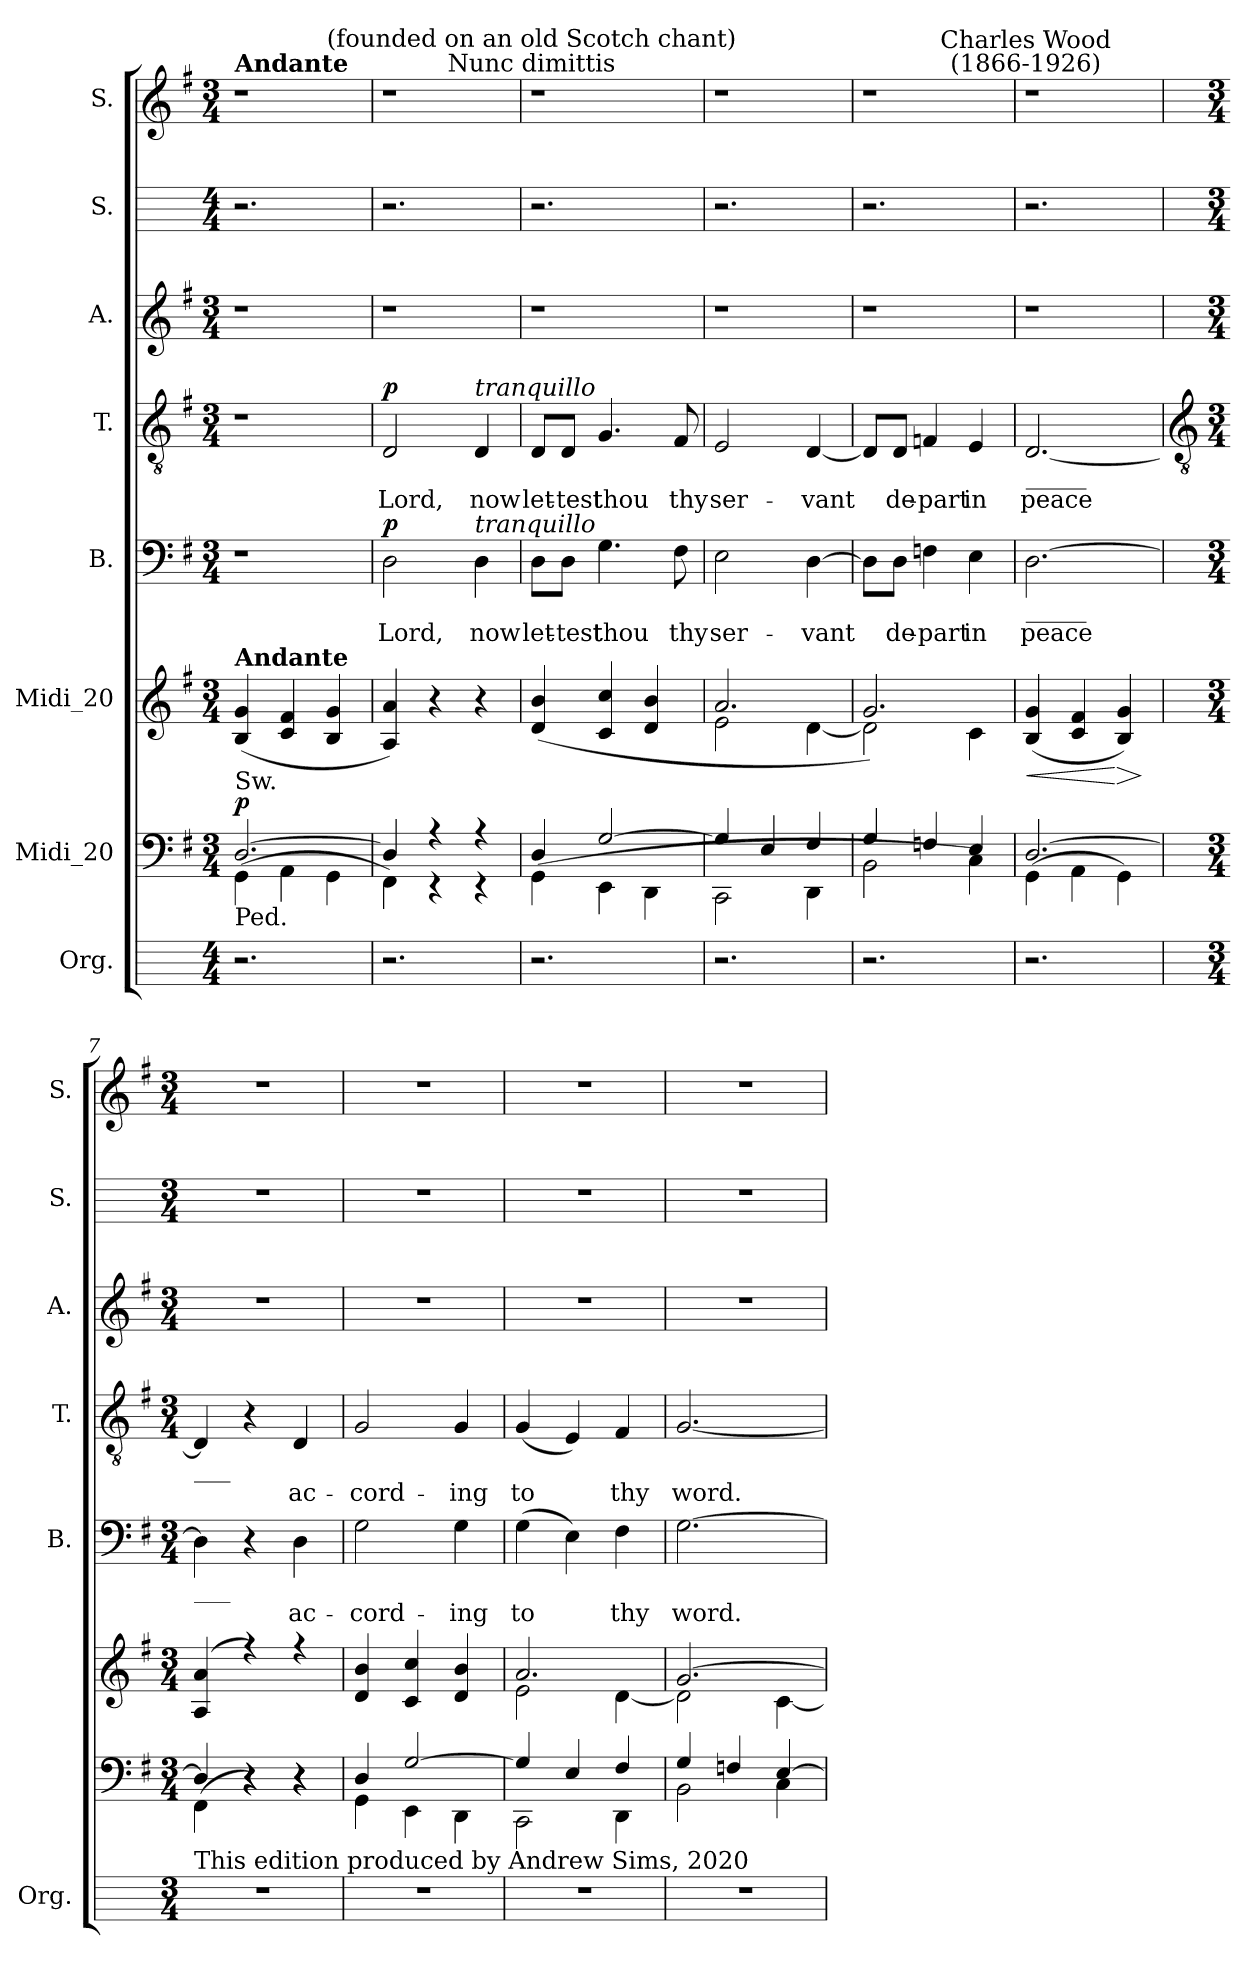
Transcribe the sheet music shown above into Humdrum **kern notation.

**kern	**kern	**dynam	**kern	**dynam	**kern	**text	**dynam	**kern	**text	**dynam	**kern	**kern	**kern
*part8	*part7	*part7	*part6	*part6	*part5	*part5	*part5	*part4	*part4	*part4	*part3	*part2	*part1
*staff8	*staff7	*staff7	*staff6	*staff6	*staff5	*staff5	*staff5	*staff4	*staff4	*staff4	*staff3	*staff2	*staff1
*I"Org.	*I"Midi_20	*	*I"Midi_20	*	*I"B.	*	*	*I"T.	*	*	*I"A.	*I"S.	*I"S.
*I'Org.	*	*	*	*	*I'B.	*	*	*I'T.	*	*	*I'A.	*I'S.	*I'S.
*	*clefF4	*	*clefG2	*	*clefF4	*	*	*clefGv2	*	*	*clefG2	*	*clefG2
*	*k[f#]	*	*k[f#]	*	*k[f#]	*	*	*k[f#]	*	*	*k[f#]	*	*k[f#]
*	*G:	*	*G:	*	*G:	*	*	*G:	*	*	*G:	*	*G:
*M4/4	*M3/4	*	*M3/4	*	*M3/4	*	*	*M3/4	*	*	*M3/4	*M4/4	*M3/4
=1	=1	=1	=1	=1	=1	=1	=1	=1	=1	=1	=1	=1	=1
*	*^	*	*^	*	*	*	*	*	*	*	*	*	*
*	*	*^	*	*	*	*	*	*	*	*	*	*	*	*	*
!	!	!	!	!	!	!	!	!	!	!	!	!	!	!	!	!LO:TX:a:B:t=Andante
!	!	!	!	!	!LO:TX:a:B:t=Andante	!	!	!	!	!	!	!	!	!	!	!
!	!LO:TX:a:t=Sw.	!	!	!	!	!	!	!	!	!	!	!	!	!	!	!
!	!LO:TX:b:t=Ped.	!	!	!	!	!	!	!	!	!	!	!	!	!	!	!
!	!	!	!	!LO:DY:a	!	!	!	!LO:N:vis=1	!	!	!LO:N:vis=1	!	!	!LO:N:vis=1	!	!LO:N:vis=1
2.r	[2.D/	2.ryy	(<4GG\	p	(>4B/ 4g/	2.ryy	.	2.r	.	.	2.r	.	.	2.r	2.r	2.r
.	.	.	4AA\	.	4c/ 4f#/	.	.	.	.	.	.	.	.	.	.	.
.	.	.	4GG\	.	4B/ 4g/	.	.	.	.	.	.	.	.	.	.	.
=2	=2	=2	=2	=2	=2	=2	=2	=2	=2	=2	=2	=2	=2	=2	=2	=2
!	!	!	!	!	!	!	!	!	!LO:LY:b	!LO:DY:b	!	!LO:LY:b	!LO:DY:b	!LO:N:vis=1	!	!LO:N:vis=1
2.r	4D/]	2.ryy	4FF#\)	.	4A/ 4a/)	2.ryy	.	2D	Lord,	p	2D	Lord,	p	2.r	2.r	2.r
.	4r	.	4r	.	4r	.	.	.	.	.	.	.	.	.	.	.
!	!	!	!	!	!	!	!	!	!	!	!LO:TX:a:i:t=tranquillo	!	!	!	!	!
!	!	!	!	!	!	!	!	!LO:TX:a:i:t=tranquillo	!	!	!	!	!	!	!	!
!	!	!	!	!	!	!	!	!	!LO:LY:b	!	!	!LO:LY:b	!	!	!	!
.	4r	.	4r	.	4r	.	.	4D	now	.	4D	now	.	.	.	.
=3	=3	=3	=3	=3	=3	=3	=3	=3	=3	=3	=3	=3	=3	=3	=3	=3
!	!	!	!	!	!	!	!	!	!	!	!	!	!	!	!	!LO:TX:a:cj:t=Nunc dimittis
!	!	!	!	!	!	!	!	!	!	!	!	!	!	!	!	!LO:TX:a:cj:t=(founded on an old Scotch chant)
!	!	!	!	!	!	!	!	!	!LO:LY:b	!	!	!LO:LY:b	!	!LO:N:vis=1	!	!LO:N:vis=1
2.r	4D/	2.ryy	(<4GG\	.	(>4d/ 4b/	2.ryy	.	8D\L	let-	.	8D/L	let-	.	2.r	2.r	2.r
!	!	!	!	!	!	!	!	!	!LO:LY:b	!	!	!LO:LY:b	!	!	!	!
.	.	.	.	.	.	.	.	8D\J	-test	.	8D/J	-test	.	.	.	.
!	!	!	!	!	!	!	!	!	!LO:LY:b	!	!	!LO:LY:b	!	!	!	!
.	[2G/	.	4EE\	.	4c/ 4cc/	.	.	4.G	thou	.	4.G	thou	.	.	.	.
.	.	.	4DD\	.	4d/ 4b/	.	.	.	.	.	.	.	.	.	.	.
!	!	!	!	!	!	!	!	!	!LO:LY:b	!	!	!LO:LY:b	!	!	!	!
.	.	.	.	.	.	.	.	8F#	thy	.	8F#	thy	.	.	.	.
=4	=4	=4	=4	=4	=4	=4	=4	=4	=4	=4	=4	=4	=4	=4	=4	=4
!	!	!	!	!	!	!	!	!	!LO:LY:b	!	!	!LO:LY:b	!	!LO:N:vis=1	!	!LO:N:vis=1
2.r	4G/]	2.ryy	2CC\	.	2.a/	2e\	.	2E	ser-	.	2E	ser-	.	2.r	2.r	2.r
.	4E/	.	.	.	.	.	.	.	.	.	.	.	.	.	.	.
!	!	!	!	!	!	!	!	!	!LO:LY:b	!	!	!LO:LY:b	!	!	!	!
.	4F#/	.	4DD\	.	.	[4d\	.	[4D	-vant	.	[4D	-vant	.	.	.	.
=5	=5	=5	=5	=5	=5	=5	=5	=5	=5	=5	=5	=5	=5	=5	=5	=5
!	!	!	!	!	!	!	!	!	!	!	!	!	!	!LO:N:vis=1	!	!LO:N:vis=1
2.r	4G/	2.ryy	2BB\	.	2.g/)	2d\]	.	8D\L]	.	.	8D/L]	.	.	2.r	2.r	2.r
!	!	!	!	!	!	!	!	!	!LO:LY:b	!	!	!LO:LY:b	!	!	!	!
.	.	.	.	.	.	.	.	8D\J	de-	.	8D/J	de-	.	.	.	.
!	!	!	!	!	!	!	!	!	!LO:LY:b	!	!	!LO:LY:b	!	!	!	!
.	4Fn/	.	.	.	.	.	.	4Fn	-part	.	4Fn	-part	.	.	.	.
!	!	!	!	!	!	!	!	!	!LO:LY:b	!	!	!LO:LY:b	!	!	!	!
.	4E/	.	4C\)	.	.	4c\	.	4E	in	.	4E	in	.	.	.	.
=6	=6	=6	=6	=6	=6	=6	=6	=6	=6	=6	=6	=6	=6	=6	=6	=6
!	!	!	!	!	!	!	!	!	!	!	!	!	!	!	!	!LO:TX:a:cj:t=Charles Wood\n(1866-1926)
!	!	!	!	!	!	!	!	!	!	!	!LO:TX:b:t=_____	!	!	!	!	!
!	!	!	!	!	!	!	!	!LO:TX:b:t=_____	!	!	!	!	!	!	!	!
!	!	!	!	!	!	!	!LO:HP:b	!	!LO:LY:b	!	!	!LO:LY:b	!	!LO:N:vis=1	!	!LO:N:vis=1
2.r	[2.D/	2.ryy	(<4GG\	.	(>4B/ 4g/	2.ryy	<	[2.D	peace	.	[2.D	peace	.	2.r	2.r	2.r
.	.	.	4AA\	.	4c/ 4f#/	.	.	.	.	.	.	.	.	.	.	.
!	!	!	!	!	!	!	!LO:HP:n=1:b	!	!	!	!	!	!	!	!	!
.	.	.	4GG\)	.	4B/ 4g/)	.	[ >	.	.	.	.	.	.	.	.	.
*	*v	*v	*v	*	*	*	*	*	*	*	*	*	*	*	*	*
*	*	*	*v	*v	*	*	*	*	*	*	*	*	*	*
.	.	.	.	]	.	.	.	.	.	.	.	.	.
!!LO:LB:g=z
=7	=7	=7	=7	=7	=7	=7	=7	=7	=7	=7	=7	=7	=7
*	*	*	*	*	*	*	*	*clefGv2	*	*	*	*	*
*M3/4	*M3/4	*	*M3/4	*	*M3/4	*	*	*M3/4	*	*	*M3/4	*M3/4	*M3/4
*	*^	*	*^	*	*	*	*	*	*	*	*	*	*
*	*	*^	*	*	*	*	*	*	*	*	*	*	*	*	*
!	!	!	!	!	!	!	!	!	!	!	!LO:TX:b:t=___	!	!	!	!	!
!	!	!	!	!	!	!	!	!LO:TX:b:t=___	!	!	!	!	!	!	!	!
!	!LO:TX:b:t=This edition produced by Andrew Sims, 2020	!	!	!	!	!	!	!	!	!	!	!	!	!	!	!
!	!	!	!	!	!	!	!	!	!	!	!	!	!	!LO:N:vis=1	!	!LO:N:vis=1
2.r	4D/]	2.ryy	(<4FF#\	.	(>4A/ 4a/	2.ryy	.	4D]	.	.	4D]	.	.	2.r	2.r	2.r
.	4r	.	4r)	.	4r)	.	.	4r	.	.	4r	.	.	.	.	.
!	!	!	!	!	!	!	!	!	!LO:LY:b	!	!	!LO:LY:b	!	!	!	!
.	4r	.	4r	.	4r	.	.	4D	ac-	.	4D	ac-	.	.	.	.
=8	=8	=8	=8	=8	=8	=8	=8	=8	=8	=8	=8	=8	=8	=8	=8	=8
!	!	!	!	!	!	!	!	!	!LO:LY:b	!	!	!LO:LY:b	!	!LO:N:vis=1	!	!LO:N:vis=1
2.r	4D/	2.ryy	4GG\	.	4d/ 4b/	2.ryy	.	2G	-cord-	.	2G	-cord-	.	2.r	2.r	2.r
.	[2G/	.	4EE\	.	4c/ 4cc/	.	.	.	.	.	.	.	.	.	.	.
!	!	!	!	!	!	!	!	!	!LO:LY:b	!	!	!LO:LY:b	!	!	!	!
.	.	.	4DD\	.	4d/ 4b/	.	.	4G	-ing	.	4G	-ing	.	.	.	.
=9	=9	=9	=9	=9	=9	=9	=9	=9	=9	=9	=9	=9	=9	=9	=9	=9
!	!	!	!	!	!	!	!	!	!LO:LY:b	!	!	!LO:LY:b	!	!LO:N:vis=1	!	!LO:N:vis=1
2.r	4G/]	2.ryy	2CC\	.	2.a/	2e\	.	(>4G	to	.	(<4G	to	.	2.r	2.r	2.r
.	4E/	.	.	.	.	.	.	4E)	.	.	4E)	.	.	.	.	.
!	!	!	!	!	!	!	!	!	!LO:LY:b	!	!	!LO:LY:b	!	!	!	!
.	4F#/	.	4DD\	.	.	[4d\	.	4F#	thy	.	4F#	thy	.	.	.	.
=10	=10	=10	=10	=10	=10	=10	=10	=10	=10	=10	=10	=10	=10	=10	=10	=10
!	!	!	!	!	!	!	!	!	!LO:LY:b	!	!	!LO:LY:b	!	!LO:N:vis=1	!	!LO:N:vis=1
2.r	4G/	2.ryy	2BB\	.	[2.g/	2d\]	.	[2.G	word.	.	[2.G	word.	.	2.r	2.r	2.r
.	4Fn/	.	.	.	.	.	.	.	.	.	.	.	.	.	.	.
.	[4E/	.	4C\	.	.	[4c\	.	.	.	.	.	.	.	.	.	.
*	*v	*v	*v	*	*	*	*	*	*	*	*	*	*	*	*	*
*	*	*	*v	*v	*	*	*	*	*	*	*	*	*	*
=	=	=	=	=	=	=	=	=	=	=	=	=	=
*-	*-	*-	*-	*-	*-	*-	*-	*-	*-	*-	*-	*-	*-
